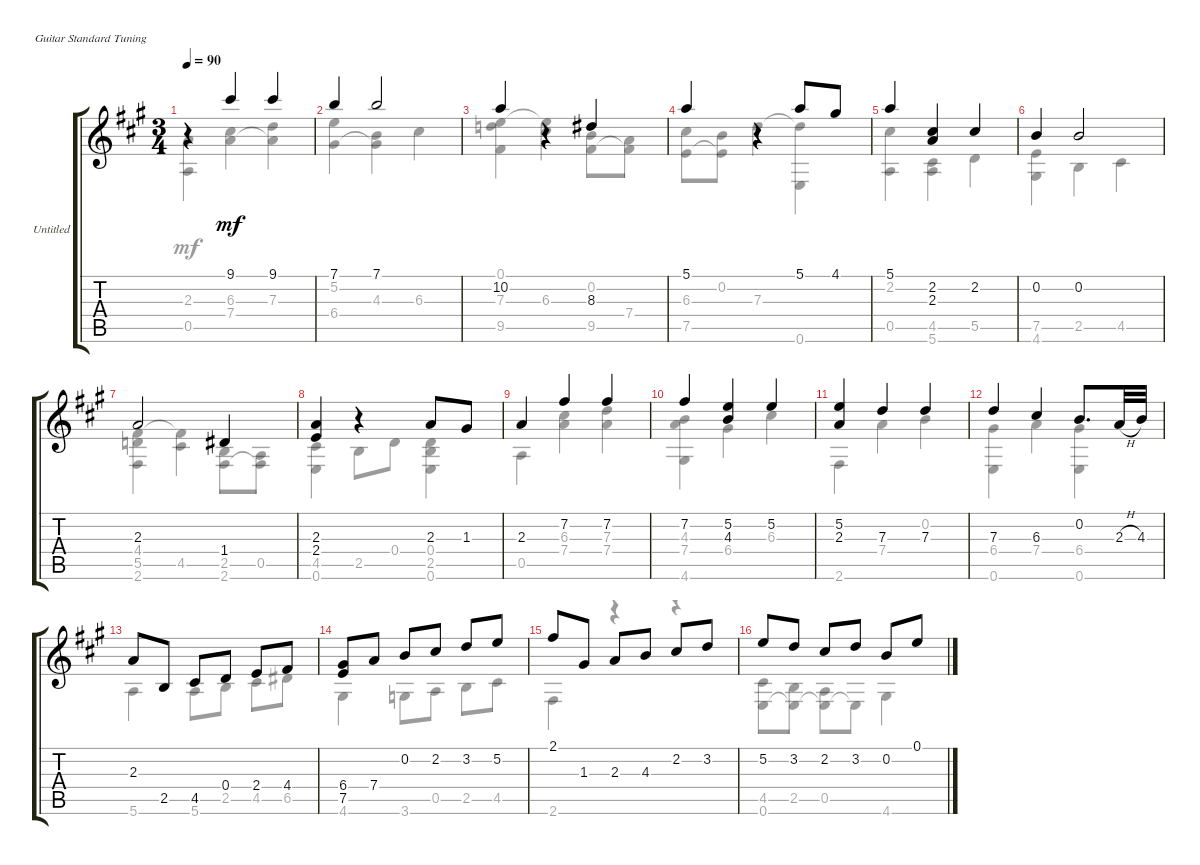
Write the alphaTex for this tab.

\bracketExtendMode groupsimilarinstruments
\firstSystemTrackNameOrientation horizontal
\otherSystemsTrackNameOrientation horizontal
\track ("Untitled" "Untitled") {instrument acousticguitarnylon}
\staff {score tabs}
\tuning (E4 B3 G3 D3 A2 E2)
\voice
\ts (3 4)
\tempo 90
\clef g2
\ks a
r.4{dy mf} 9.1.4 9.1.4 |
7.1.4 7.1.2 |
10.2.4 r.4 8.3.4 |
5.1.4 r.4 5.1.8 4.1.8 |
5.1.4 (2.2 2.3).4 2.2.4 |
0.2.4 0.2.2 |
2.3.2 1.4.4 |
(2.3 2.4).4 r.4 2.3.8 1.3.8 |
2.3.4 7.2.4 7.2.4 |
7.2.4 (5.2 4.3).4 5.2.4 |
(5.2 2.3).4 7.3.4 7.3.4 |
7.3.4 6.3.4 0.2.8{d} 2.3{h}.32 4.3.32 |
2.3.8 2.5.8 4.5.8 0.4.8 2.4.8 4.4.8 |
(6.4 7.5).8 7.4.8 0.2.8 2.2.8 3.2.8 5.2.8 |
2.1.8 1.3.8 2.3.8 4.3.8 2.2.8 3.2.8 |
5.2.8 3.2.8 2.2.8 3.2.8 0.2.8 0.1.8
\voice
\clef g2
\ottava regular
\simile none
\ks a
(2.3 0.5).4{dy mf} (6.3 7.4).4 (7.3 7.4{t}).4 |
(5.2 6.4).4 (4.3 6.4{t}).4 6.3.4 |
(0.1 7.3 9.5).4 (0.1{t} 6.3).4 (0.2 9.5).8 (7.4 9.5{t}).8 |
(6.3 7.5).8 (0.2 7.5{t}).8 7.3.4 (7.3{t} 0.6).4 |
(2.2 0.5).4 (4.5 5.6).4 5.5.4 |
(7.5 4.6).4 2.5.4 4.5.4 |
(4.4 5.5 2.6).4 (4.4{t} 4.5).4 (2.5 2.6).8 (0.5 2.6{t}).8 |
(4.5 0.6).4 2.5.8 0.4.8 (0.4 2.5 0.6).4 |
0.5.4 (6.3 7.4).4 (7.3 7.4).4 |
(4.3 7.4 4.6).4 6.4.4 6.3.4 |
2.6.4 7.4.4 0.2.4 |
(6.4 0.6).4 7.4.4 (6.4 0.6).4 |
5.6.4 5.6.8 2.5.8 4.5.8 6.5.8 |
4.6.4 3.6.8 0.5.8 2.5.8 4.5.8 |
2.6.4 r.4 r.4 |
(4.5 0.6).8 (2.5 0.6{t}).8 (0.5 0.6{t}).8 0.6{t}.8 4.6.4
